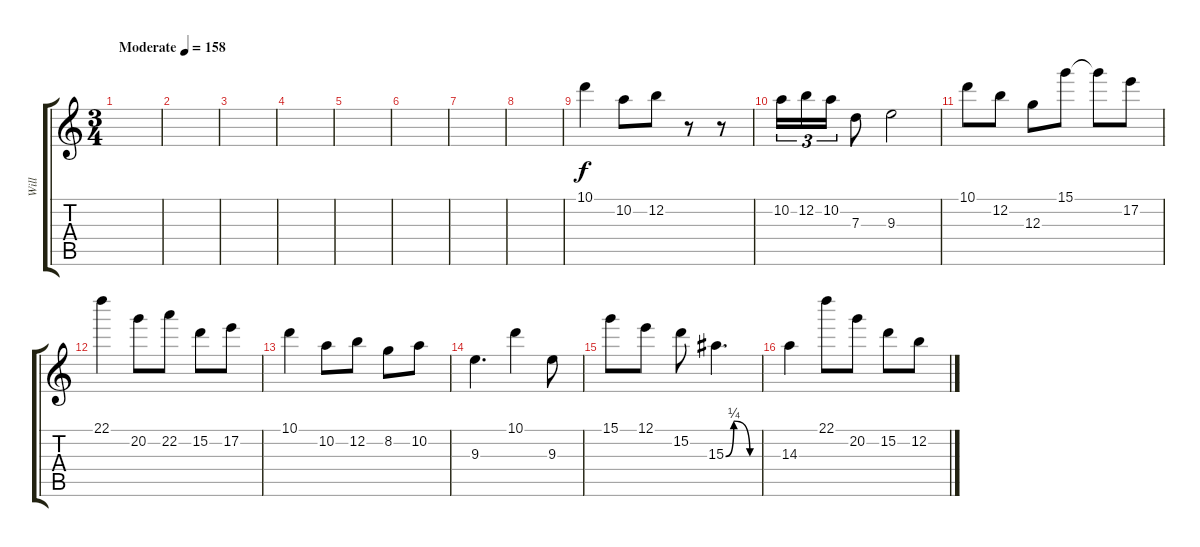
\track ("Will" "Will") {instrument distortionguitar}
\staff {score tabs}
\tuning (E4 B3 G3 D3 A2 E2) {hide}
\ts (3 4)
\tempo (158 "Moderate")
\clef g2
\ks c
|
|
|
|
|
|
|
|
10.1.4 10.2.8 12.2.8 r.8 r.8 |
10.2.16{tu (3 2)} 12.2.16{tu (3 2)} 10.2.16{tu (3 2)} 7.3.8 9.3.2 |
10.1.8 12.2.8 12.3.8 15.1.8 15.1{t}.8 17.2.8 |
22.1.4 20.2.8 22.2.8 15.2.8 17.2.8 |
10.1.4 10.2.8 12.2.8 8.2.8 10.2.8 |
9.3.4{d} 10.1.4 9.3.8 |
15.1.8 12.1.8 15.2.8 15.3{be (custom 0 0 15 1 45 0 60 0)}.4{d} |
14.3.4 22.1.8 20.2.8 15.2.8 12.2.8
